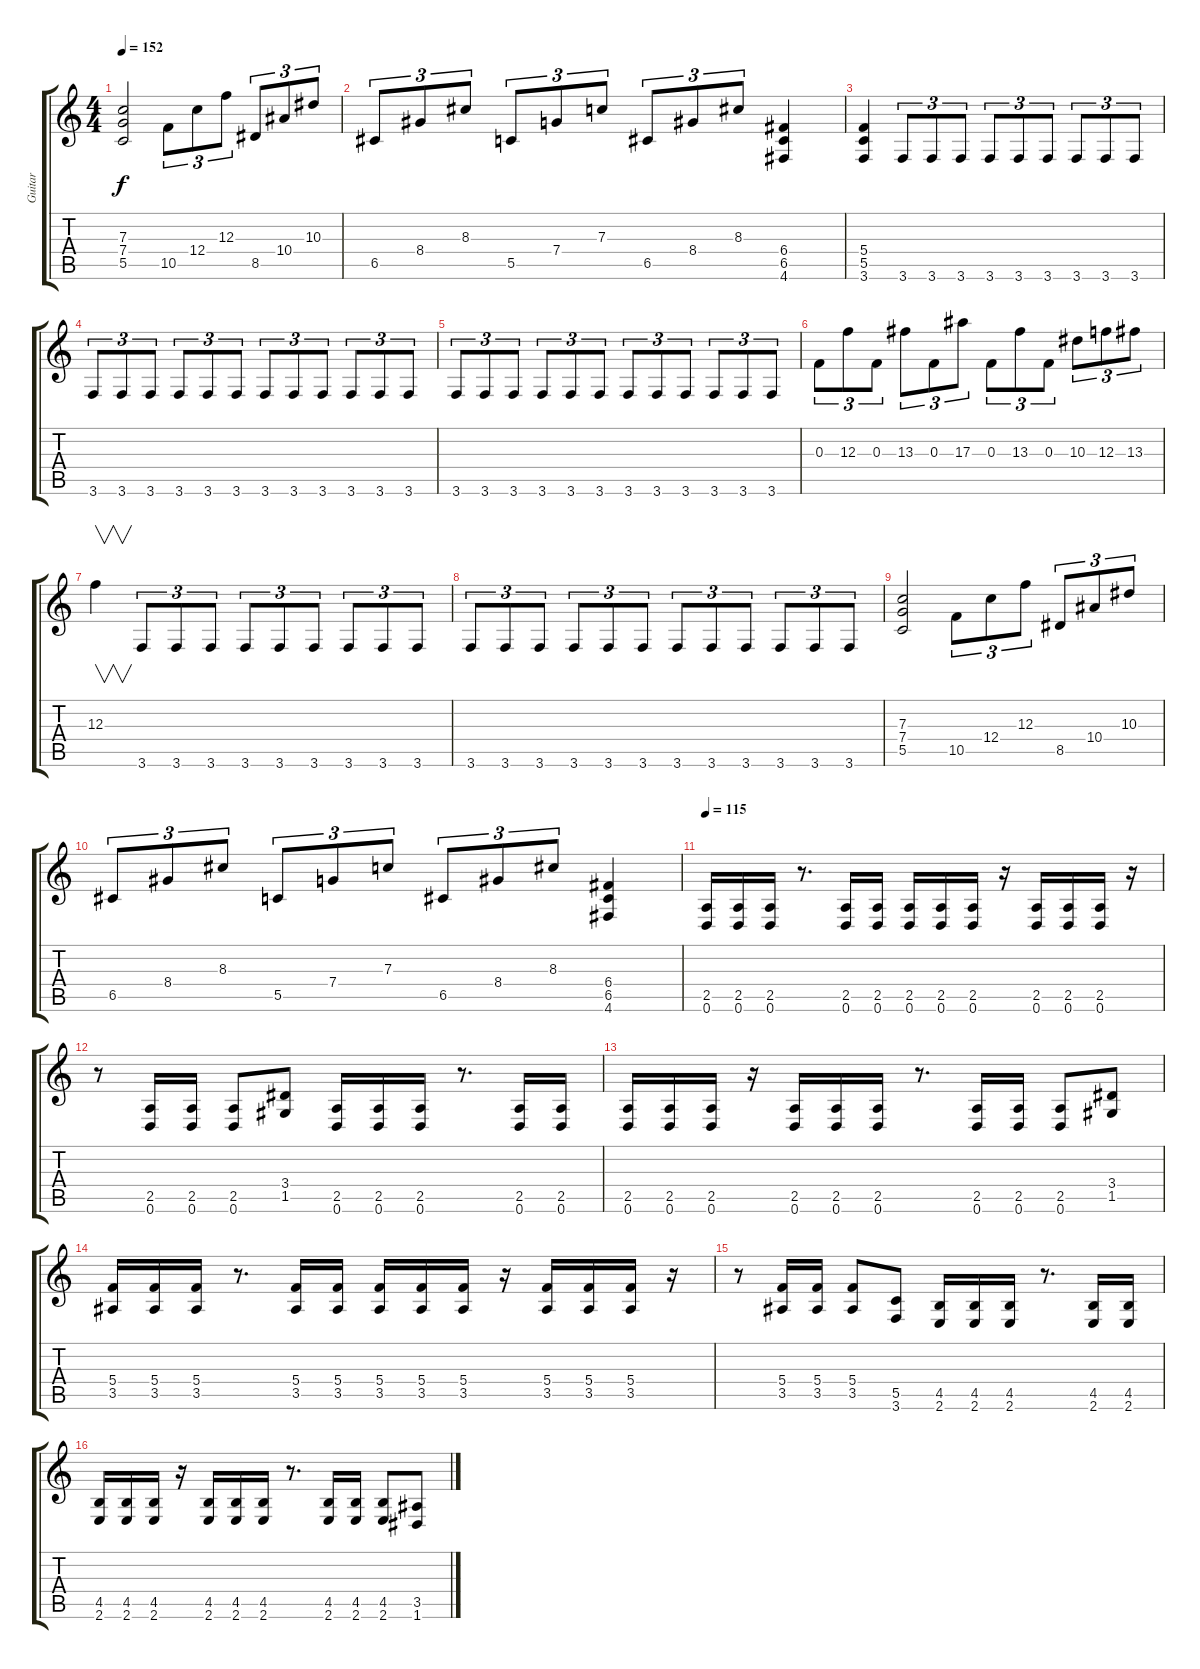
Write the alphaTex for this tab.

\track ("Guitar" "Guitar") {instrument overdrivenguitar}
\staff {score tabs}
\tuning (D4 A3 F3 C3 G2 D2) {hide}
\ts (4 4)
\tempo 152
\clef g2
\ks c
(7.3 7.4 5.5).2{dy f} 10.5.8{tu (3 2)} 12.4.8{tu (3 2)} 12.3.8{tu (3 2)} 8.5.8{tu (3 2)} 10.4.8{tu (3 2)} 10.3.8{tu (3 2)} |
6.5.8{tu (3 2)} 8.4.8{tu (3 2)} 8.3.8{tu (3 2)} 5.5.8{tu (3 2)} 7.4.8{tu (3 2)} 7.3.8{tu (3 2)} 6.5.8{tu (3 2)} 8.4.8{tu (3 2)} 8.3.8{tu (3 2)} (6.4 6.5 4.6).4 |
(5.4 5.5 3.6).4 3.6.8{tu (3 2)} 3.6.8{tu (3 2)} 3.6.8{tu (3 2)} 3.6.8{tu (3 2)} 3.6.8{tu (3 2)} 3.6.8{tu (3 2)} 3.6.8{tu (3 2)} 3.6.8{tu (3 2)} 3.6.8{tu (3 2)} |
3.6.8{tu (3 2)} 3.6.8{tu (3 2)} 3.6.8{tu (3 2)} 3.6.8{tu (3 2)} 3.6.8{tu (3 2)} 3.6.8{tu (3 2)} 3.6.8{tu (3 2)} 3.6.8{tu (3 2)} 3.6.8{tu (3 2)} 3.6.8{tu (3 2)} 3.6.8{tu (3 2)} 3.6.8{tu (3 2)} |
3.6.8{tu (3 2)} 3.6.8{tu (3 2)} 3.6.8{tu (3 2)} 3.6.8{tu (3 2)} 3.6.8{tu (3 2)} 3.6.8{tu (3 2)} 3.6.8{tu (3 2)} 3.6.8{tu (3 2)} 3.6.8{tu (3 2)} 3.6.8{tu (3 2)} 3.6.8{tu (3 2)} 3.6.8{tu (3 2)} |
0.3.8{tu (3 2)} 12.3.8{tu (3 2)} 0.3.8{tu (3 2)} 13.3.8{tu (3 2)} 0.3.8{tu (3 2)} 17.3.8{tu (3 2)} 0.3.8{tu (3 2)} 13.3.8{tu (3 2)} 0.3.8{tu (3 2)} 10.3.8{tu (3 2)} 12.3.8{tu (3 2)} 13.3.8{tu (3 2)} |
12.3.4{v} 3.6.8{tu (3 2)} 3.6.8{tu (3 2)} 3.6.8{tu (3 2)} 3.6.8{tu (3 2)} 3.6.8{tu (3 2)} 3.6.8{tu (3 2)} 3.6.8{tu (3 2)} 3.6.8{tu (3 2)} 3.6.8{tu (3 2)} |
3.6.8{tu (3 2)} 3.6.8{tu (3 2)} 3.6.8{tu (3 2)} 3.6.8{tu (3 2)} 3.6.8{tu (3 2)} 3.6.8{tu (3 2)} 3.6.8{tu (3 2)} 3.6.8{tu (3 2)} 3.6.8{tu (3 2)} 3.6.8{tu (3 2)} 3.6.8{tu (3 2)} 3.6.8{tu (3 2)} |
(7.3 7.4 5.5).2 10.5.8{tu (3 2)} 12.4.8{tu (3 2)} 12.3.8{tu (3 2)} 8.5.8{tu (3 2)} 10.4.8{tu (3 2)} 10.3.8{tu (3 2)} |
6.5.8{tu (3 2)} 8.4.8{tu (3 2)} 8.3.8{tu (3 2)} 5.5.8{tu (3 2)} 7.4.8{tu (3 2)} 7.3.8{tu (3 2)} 6.5.8{tu (3 2)} 8.4.8{tu (3 2)} 8.3.8{tu (3 2)} (6.4 6.5 4.6).4 |
\tempo 115
(2.5 0.6).16 (2.5 0.6).16 (2.5 0.6).16 r.8{d} (2.5 0.6).16 (2.5 0.6).16 (2.5 0.6).16 (2.5 0.6).16 (2.5 0.6).16 r.16 (2.5 0.6).16 (2.5 0.6).16 (2.5 0.6).16 r.16 |
r.8 (2.5 0.6).16 (2.5 0.6).16 (2.5 0.6).8 (3.4 1.5).8 (2.5 0.6).16 (2.5 0.6).16 (2.5 0.6).16 r.8{d} (2.5 0.6).16 (2.5 0.6).16 |
(2.5 0.6).16 (2.5 0.6).16 (2.5 0.6).16 r.16 (2.5 0.6).16 (2.5 0.6).16 (2.5 0.6).16 r.8{d} (2.5 0.6).16 (2.5 0.6).16 (2.5 0.6).8 (3.4 1.5).8 |
(5.4 3.5).16 (5.4 3.5).16 (5.4 3.5).16 r.8{d} (5.4 3.5).16 (5.4 3.5).16 (5.4 3.5).16 (5.4 3.5).16 (5.4 3.5).16 r.16 (5.4 3.5).16 (5.4 3.5).16 (5.4 3.5).16 r.16 |
r.8 (5.4 3.5).16 (5.4 3.5).16 (5.4 3.5).8 (5.5 3.6).8 (4.5 2.6).16 (4.5 2.6).16 (4.5 2.6).16 r.8{d} (4.5 2.6).16 (4.5 2.6).16 |
(4.5 2.6).16 (4.5 2.6).16 (4.5 2.6).16 r.16 (4.5 2.6).16 (4.5 2.6).16 (4.5 2.6).16 r.8{d} (4.5 2.6).16 (4.5 2.6).16 (4.5 2.6).8 (3.5 1.6).8
